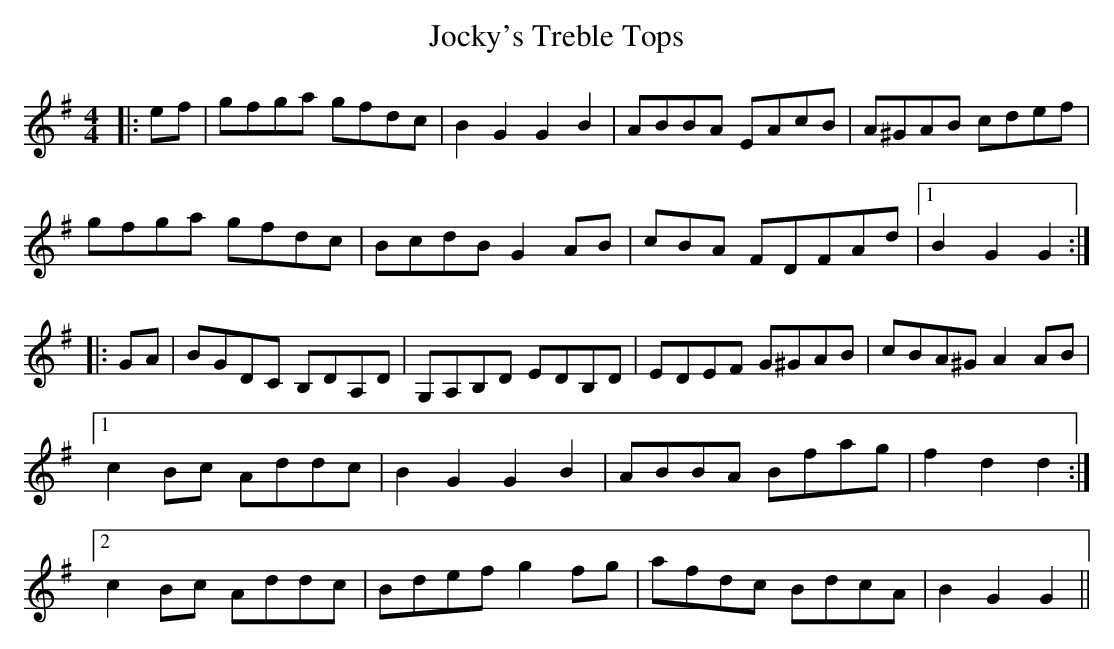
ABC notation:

X:1
T: Jocky's Treble Tops
M: 4/4
L: 1/8
K: Gmaj
|:ef | gfga gfdc | B2G2 G2B2 | ABBA EAcB | A^GAB cdef |
gfga gfdc | BcdB G2AB | cBA FDFAd |1 B2G2 G2 :|
|:GA|BGDC B,DA,D | G,A,B,D EDB,D | EDEF G^GAB | cBA^G A2AB |
[1 c2Bc Addc | B2G2 G2B2 | ABBA Bfag | f2d2 d2:|
[2 c2Bc Addc | Bdef g2fg | afdc BdcA | B2G2 G2 ||
